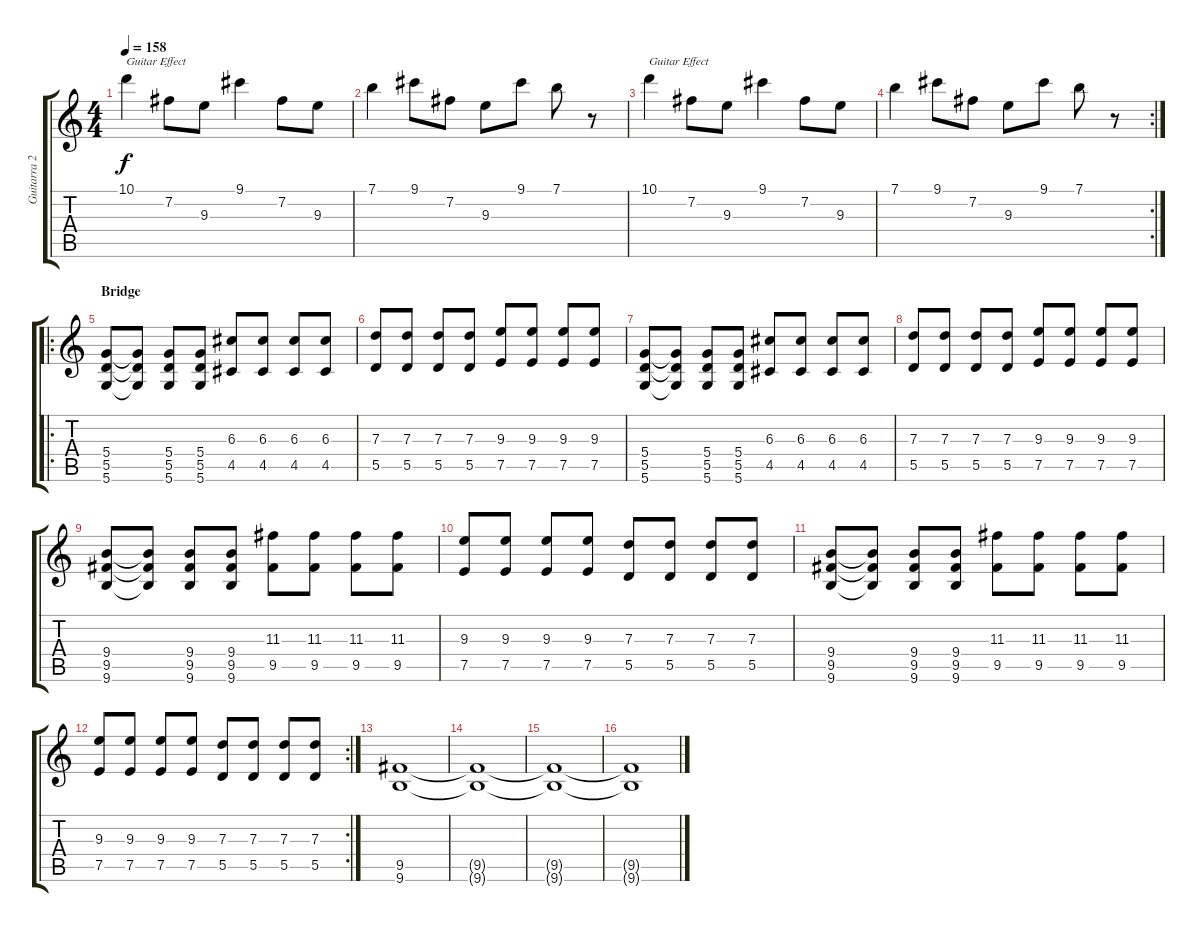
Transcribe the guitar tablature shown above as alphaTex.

\track ("Guitarra 2" "Guitarra 2") {instrument acousticguitarsteel}
\staff {score tabs}
\tuning (E4 B3 G3 D3 A2 D2) {hide}
\ts (4 4)
\tempo 158
\clef g2
\ks c
10.1.4{txt "Guitar Effect" dy f instrument electricguitarclean} 7.2.8 9.3.8 9.1.4 7.2.8 9.3.8 |
7.1.4 9.1.8 7.2.8 9.3.8 9.1.8 7.1.8 r.8 |
10.1.4{txt "Guitar Effect" instrument electricguitarclean} 7.2.8 9.3.8 9.1.4 7.2.8 9.3.8 |
\rc 2
7.1.4 9.1.8 7.2.8 9.3.8 9.1.8 7.1.8 r.8 |
\ro
\section ("" "Bridge")
(5.4 5.5 5.6).8{instrument distortionguitar} (5.4{t} 5.5{t} 5.6{t}).8 (5.4 5.5 5.6).8 (5.4 5.5 5.6).8 (6.3 4.5).8 (6.3 4.5).8 (6.3 4.5).8 (6.3 4.5).8 |
(7.3 5.5).8 (7.3 5.5).8 (7.3 5.5).8 (7.3 5.5).8 (9.3 7.5).8 (9.3 7.5).8 (9.3 7.5).8 (9.3 7.5).8 |
(5.4 5.5 5.6).8 (5.4{t} 5.5{t} 5.6{t}).8 (5.4 5.5 5.6).8 (5.4 5.5 5.6).8 (6.3 4.5).8 (6.3 4.5).8 (6.3 4.5).8 (6.3 4.5).8 |
(7.3 5.5).8 (7.3 5.5).8 (7.3 5.5).8 (7.3 5.5).8 (9.3 7.5).8 (9.3 7.5).8 (9.3 7.5).8 (9.3 7.5).8 |
(9.4 9.5 9.6).8 (9.4{t} 9.5{t} 9.6{t}).8 (9.4 9.5 9.6).8 (9.4 9.5 9.6).8 (11.3 9.5).8 (11.3 9.5).8 (11.3 9.5).8 (11.3 9.5).8 |
(9.3 7.5).8 (9.3 7.5).8 (9.3 7.5).8 (9.3 7.5).8 (7.3 5.5).8 (7.3 5.5).8 (7.3 5.5).8 (7.3 5.5).8 |
(9.4 9.5 9.6).8 (9.4{t} 9.5{t} 9.6{t}).8 (9.4 9.5 9.6).8 (9.4 9.5 9.6).8 (11.3 9.5).8 (11.3 9.5).8 (11.3 9.5).8 (11.3 9.5).8 |
\rc 2
(9.3 7.5).8 (9.3 7.5).8 (9.3 7.5).8 (9.3 7.5).8 (7.3 5.5).8 (7.3 5.5).8 (7.3 5.5).8 (7.3 5.5).8 |
(9.5 9.6).1{volume 0} |
(9.5{t} 9.6{t}).1 |
(9.5{t} 9.6{t}).1 |
(9.5{t} 9.6{t}).1
